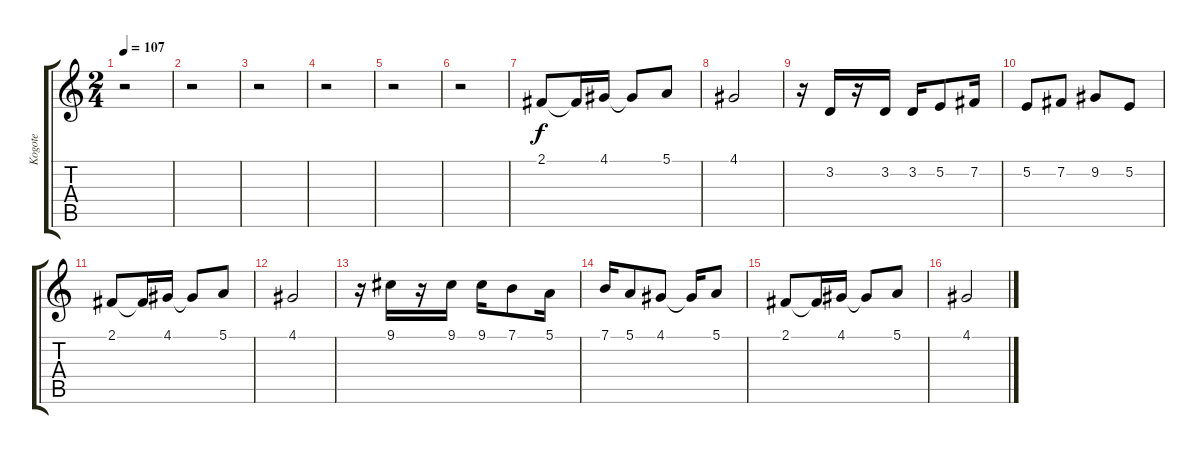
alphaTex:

\track ("Kogote" "Kogote") {instrument trumpet}
\staff {score tabs}
\tuning (E4 B3 G3 D3 A2 E2) {hide}
\ts (2 4)
\tempo 107
\clef g2
\ks c
r.2{dy f} |
r.2 |
r.2 |
r.2 |
r.2 |
r.2 |
2.1.8 2.1{t}.16 4.1.16 4.1{t}.8 5.1.8 |
4.1.2 |
r.16 3.2.16 r.16 3.2.16 3.2.16 5.2.8 7.2.16 |
5.2.8 7.2.8 9.2.8 5.2.8 |
2.1.8 2.1{t}.16 4.1.16 4.1{t}.8 5.1.8 |
4.1.2 |
r.16 9.1.16 r.16 9.1.16 9.1.16 7.1.8 5.1.16 |
7.1.16 5.1.8 4.1.8 4.1{t}.16 5.1.8 |
2.1.8 2.1{t}.16 4.1.16 4.1{t}.8 5.1.8 |
4.1.2
